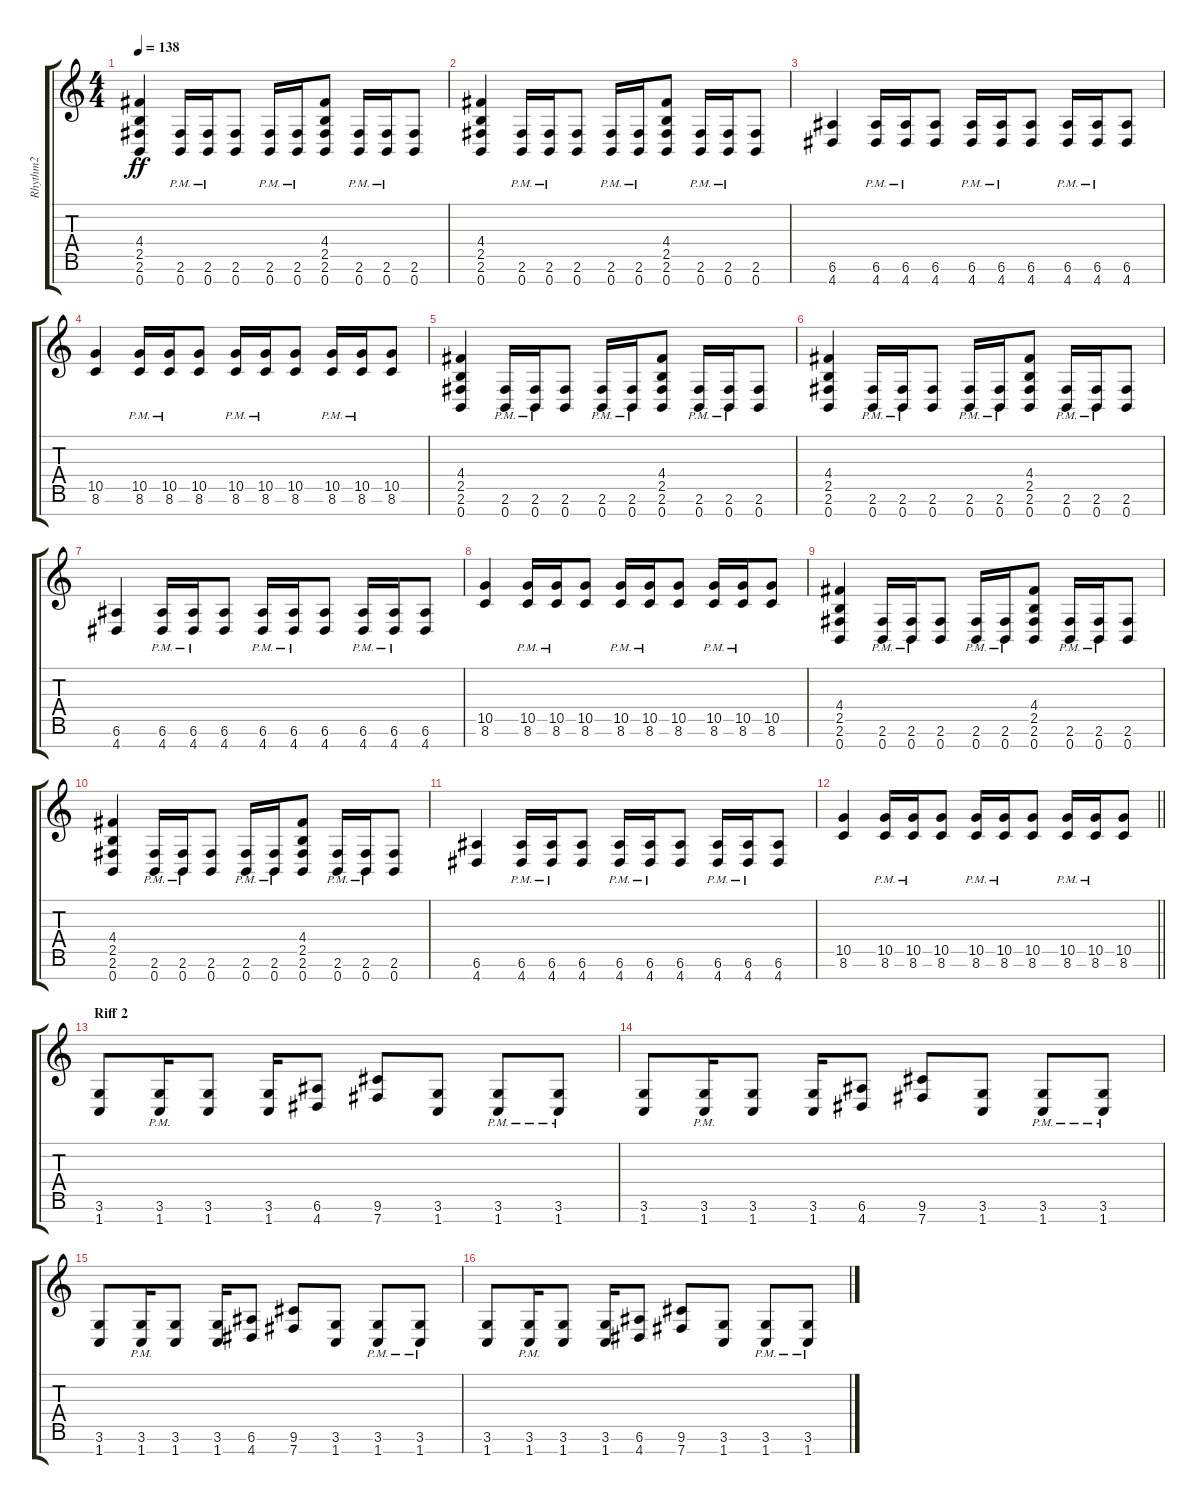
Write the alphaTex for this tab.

\track ("Rhythm2" "Rhythm2") {instrument overdrivenguitar}
\staff {score tabs}
\tuning (E4 B3 G3 D3 A2 E2 B1) {hide}
\ts (4 4)
\tempo 138
\clef g2
\ks c
(4.4 2.5 2.6 0.7).4{dy ff} (2.6{pm} 0.7{pm}).16 (2.6{pm} 0.7{pm}).16 (2.6 0.7).8 (2.6{pm} 0.7{pm}).16 (2.6{pm} 0.7{pm}).16 (4.4 2.5 2.6 0.7).8 (2.6{pm} 0.7{pm}).16 (2.6{pm} 0.7{pm}).16 (2.6 0.7).8 |
(4.4 2.5 2.6 0.7).4 (2.6{pm} 0.7{pm}).16 (2.6{pm} 0.7{pm}).16 (2.6 0.7).8 (2.6{pm} 0.7{pm}).16 (2.6{pm} 0.7{pm}).16 (4.4 2.5 2.6 0.7).8 (2.6{pm} 0.7{pm}).16 (2.6{pm} 0.7{pm}).16 (2.6 0.7).8 |
(6.6 4.7).4 (6.6{pm} 4.7{pm}).16 (6.6{pm} 4.7{pm}).16 (6.6 4.7).8 (6.6{pm} 4.7{pm}).16 (6.6{pm} 4.7{pm}).16 (6.6 4.7).8 (6.6{pm} 4.7{pm}).16 (6.6{pm} 4.7{pm}).16 (6.6 4.7).8 |
(10.5 8.6).4 (10.5{pm} 8.6{pm}).16 (10.5{pm} 8.6{pm}).16 (10.5 8.6).8 (10.5{pm} 8.6{pm}).16 (10.5{pm} 8.6{pm}).16 (10.5 8.6).8 (10.5{pm} 8.6{pm}).16 (10.5{pm} 8.6{pm}).16 (10.5 8.6).8 |
(4.4 2.5 2.6 0.7).4 (2.6{pm} 0.7{pm}).16 (2.6{pm} 0.7{pm}).16 (2.6 0.7).8 (2.6{pm} 0.7{pm}).16 (2.6{pm} 0.7{pm}).16 (4.4 2.5 2.6 0.7).8 (2.6{pm} 0.7{pm}).16 (2.6{pm} 0.7{pm}).16 (2.6 0.7).8 |
(4.4 2.5 2.6 0.7).4 (2.6{pm} 0.7{pm}).16 (2.6{pm} 0.7{pm}).16 (2.6 0.7).8 (2.6{pm} 0.7{pm}).16 (2.6{pm} 0.7{pm}).16 (4.4 2.5 2.6 0.7).8 (2.6{pm} 0.7{pm}).16 (2.6{pm} 0.7{pm}).16 (2.6 0.7).8 |
(6.6 4.7).4 (6.6{pm} 4.7{pm}).16 (6.6{pm} 4.7{pm}).16 (6.6 4.7).8 (6.6{pm} 4.7{pm}).16 (6.6{pm} 4.7{pm}).16 (6.6 4.7).8 (6.6{pm} 4.7{pm}).16 (6.6{pm} 4.7{pm}).16 (6.6 4.7).8 |
(10.5 8.6).4 (10.5{pm} 8.6{pm}).16 (10.5{pm} 8.6{pm}).16 (10.5 8.6).8 (10.5{pm} 8.6{pm}).16 (10.5{pm} 8.6{pm}).16 (10.5 8.6).8 (10.5{pm} 8.6{pm}).16 (10.5{pm} 8.6{pm}).16 (10.5 8.6).8 |
(4.4 2.5 2.6 0.7).4 (2.6{pm} 0.7{pm}).16 (2.6{pm} 0.7{pm}).16 (2.6 0.7).8 (2.6{pm} 0.7{pm}).16 (2.6{pm} 0.7{pm}).16 (4.4 2.5 2.6 0.7).8 (2.6{pm} 0.7{pm}).16 (2.6{pm} 0.7{pm}).16 (2.6 0.7).8 |
(4.4 2.5 2.6 0.7).4 (2.6{pm} 0.7{pm}).16 (2.6{pm} 0.7{pm}).16 (2.6 0.7).8 (2.6{pm} 0.7{pm}).16 (2.6{pm} 0.7{pm}).16 (4.4 2.5 2.6 0.7).8 (2.6{pm} 0.7{pm}).16 (2.6{pm} 0.7{pm}).16 (2.6 0.7).8 |
(6.6 4.7).4 (6.6{pm} 4.7{pm}).16 (6.6{pm} 4.7{pm}).16 (6.6 4.7).8 (6.6{pm} 4.7{pm}).16 (6.6{pm} 4.7{pm}).16 (6.6 4.7).8 (6.6{pm} 4.7{pm}).16 (6.6{pm} 4.7{pm}).16 (6.6 4.7).8 |
\barLineRight lightlight
(10.5 8.6).4 (10.5{pm} 8.6{pm}).16 (10.5{pm} 8.6{pm}).16 (10.5 8.6).8 (10.5{pm} 8.6{pm}).16 (10.5{pm} 8.6{pm}).16 (10.5 8.6).8 (10.5{pm} 8.6{pm}).16 (10.5{pm} 8.6{pm}).16 (10.5 8.6).8 |
\section ("" "Riff 2")
(3.6 1.7).8 (3.6{pm} 1.7{pm}).16 (3.6 1.7).8 (3.6 1.7).16 (6.6 4.7).8 (9.6 7.7).8 (3.6 1.7).8 (3.6{pm} 1.7{pm}).8 (3.6{pm} 1.7{pm}).8 |
(3.6 1.7).8 (3.6{pm} 1.7{pm}).16 (3.6 1.7).8 (3.6 1.7).16 (6.6 4.7).8 (9.6 7.7).8 (3.6 1.7).8 (3.6{pm} 1.7{pm}).8 (3.6{pm} 1.7{pm}).8 |
(3.6 1.7).8 (3.6{pm} 1.7{pm}).16 (3.6 1.7).8 (3.6 1.7).16 (6.6 4.7).8 (9.6 7.7).8 (3.6 1.7).8 (3.6{pm} 1.7{pm}).8 (3.6{pm} 1.7{pm}).8 |
(3.6 1.7).8 (3.6{pm} 1.7{pm}).16 (3.6 1.7).8 (3.6 1.7).16 (6.6 4.7).8 (9.6 7.7).8 (3.6 1.7).8 (3.6{pm} 1.7{pm}).8 (3.6{pm} 1.7{pm}).8
